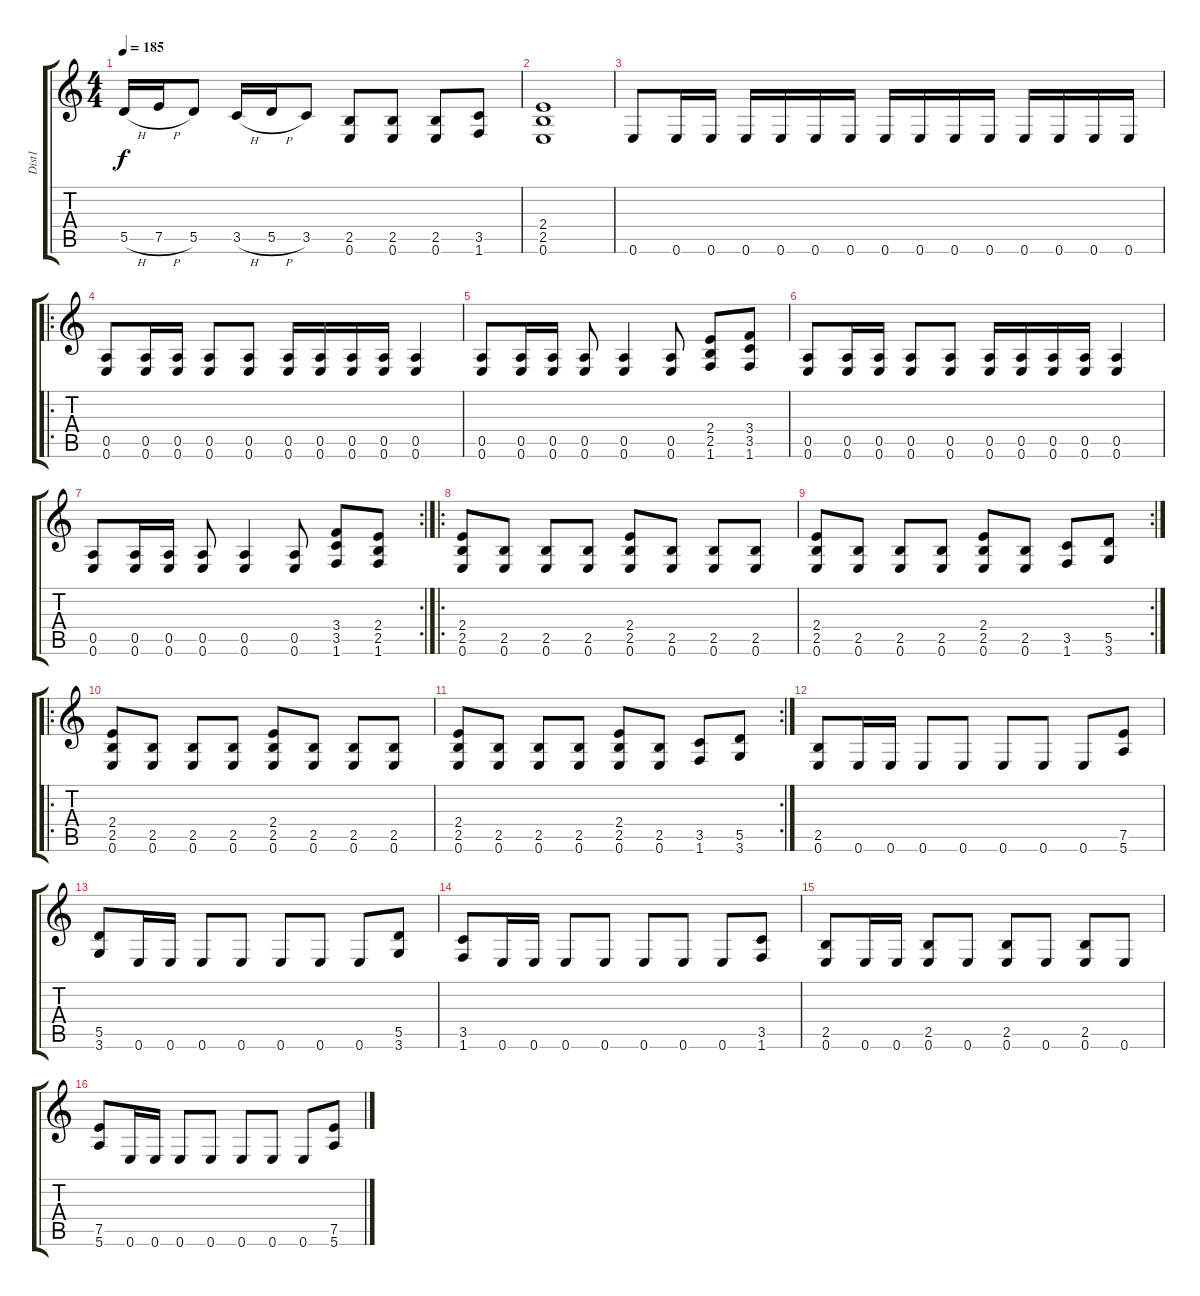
\track ("Dist1" "Dist1") {instrument distortionguitar}
\staff {score tabs}
\tuning (E4 B3 G3 D3 A2 E2) {hide}
\ts (4 4)
\tempo 185
\clef g2
\ks c
5.5{h}.16{dy f} 7.5{h}.16 5.5.8 3.5{h}.16 5.5{h}.16 3.5.8 (2.5 0.6).8 (2.5 0.6).8 (2.5 0.6).8 (3.5 1.6).8 |
(2.4 2.5 0.6).1 |
0.6.8 0.6.16 0.6.16 0.6.16 0.6.16 0.6.16 0.6.16 0.6.16 0.6.16 0.6.16 0.6.16 0.6.16 0.6.16 0.6.16 0.6.16 |
\ro
(0.5 0.6).8 (0.5 0.6).16 (0.5 0.6).16 (0.5 0.6).8 (0.5 0.6).8 (0.5 0.6).16 (0.5 0.6).16 (0.5 0.6).16 (0.5 0.6).16 (0.5 0.6).4 |
(0.5 0.6).8 (0.5 0.6).16 (0.5 0.6).16 (0.5 0.6).8 (0.5 0.6).4 (0.5 0.6).8 (2.4 2.5 1.6).8 (3.4 3.5 1.6).8 |
(0.5 0.6).8 (0.5 0.6).16 (0.5 0.6).16 (0.5 0.6).8 (0.5 0.6).8 (0.5 0.6).16 (0.5 0.6).16 (0.5 0.6).16 (0.5 0.6).16 (0.5 0.6).4 |
\rc 2
(0.5 0.6).8 (0.5 0.6).16 (0.5 0.6).16 (0.5 0.6).8 (0.5 0.6).4 (0.5 0.6).8 (3.4 3.5 1.6).8 (2.4 2.5 1.6).8 |
\ro
(2.4 2.5 0.6).8 (2.5 0.6).8 (2.5 0.6).8 (2.5 0.6).8 (2.4 2.5 0.6).8 (2.5 0.6).8 (2.5 0.6).8 (2.5 0.6).8 |
\rc 2
(2.4 2.5 0.6).8 (2.5 0.6).8 (2.5 0.6).8 (2.5 0.6).8 (2.4 2.5 0.6).8 (2.5 0.6).8 (3.5 1.6).8 (5.5 3.6).8 |
\ro
(2.4 2.5 0.6).8 (2.5 0.6).8 (2.5 0.6).8 (2.5 0.6).8 (2.4 2.5 0.6).8 (2.5 0.6).8 (2.5 0.6).8 (2.5 0.6).8 |
\rc 2
(2.4 2.5 0.6).8 (2.5 0.6).8 (2.5 0.6).8 (2.5 0.6).8 (2.4 2.5 0.6).8 (2.5 0.6).8 (3.5 1.6).8 (5.5 3.6).8 |
(2.5 0.6).8 0.6.16 0.6.16 0.6.8 0.6.8 0.6.8 0.6.8 0.6.8 (7.5 5.6).8 |
(5.5 3.6).8 0.6.16 0.6.16 0.6.8 0.6.8 0.6.8 0.6.8 0.6.8 (5.5 3.6).8 |
(3.5 1.6).8 0.6.16 0.6.16 0.6.8 0.6.8 0.6.8 0.6.8 0.6.8 (3.5 1.6).8 |
(2.5 0.6).8 0.6.16 0.6.16 (2.5 0.6).8 0.6.8 (2.5 0.6).8 0.6.8 (2.5 0.6).8 0.6.8 |
(7.5 5.6).8 0.6.16 0.6.16 0.6.8 0.6.8 0.6.8 0.6.8 0.6.8 (7.5 5.6).8
